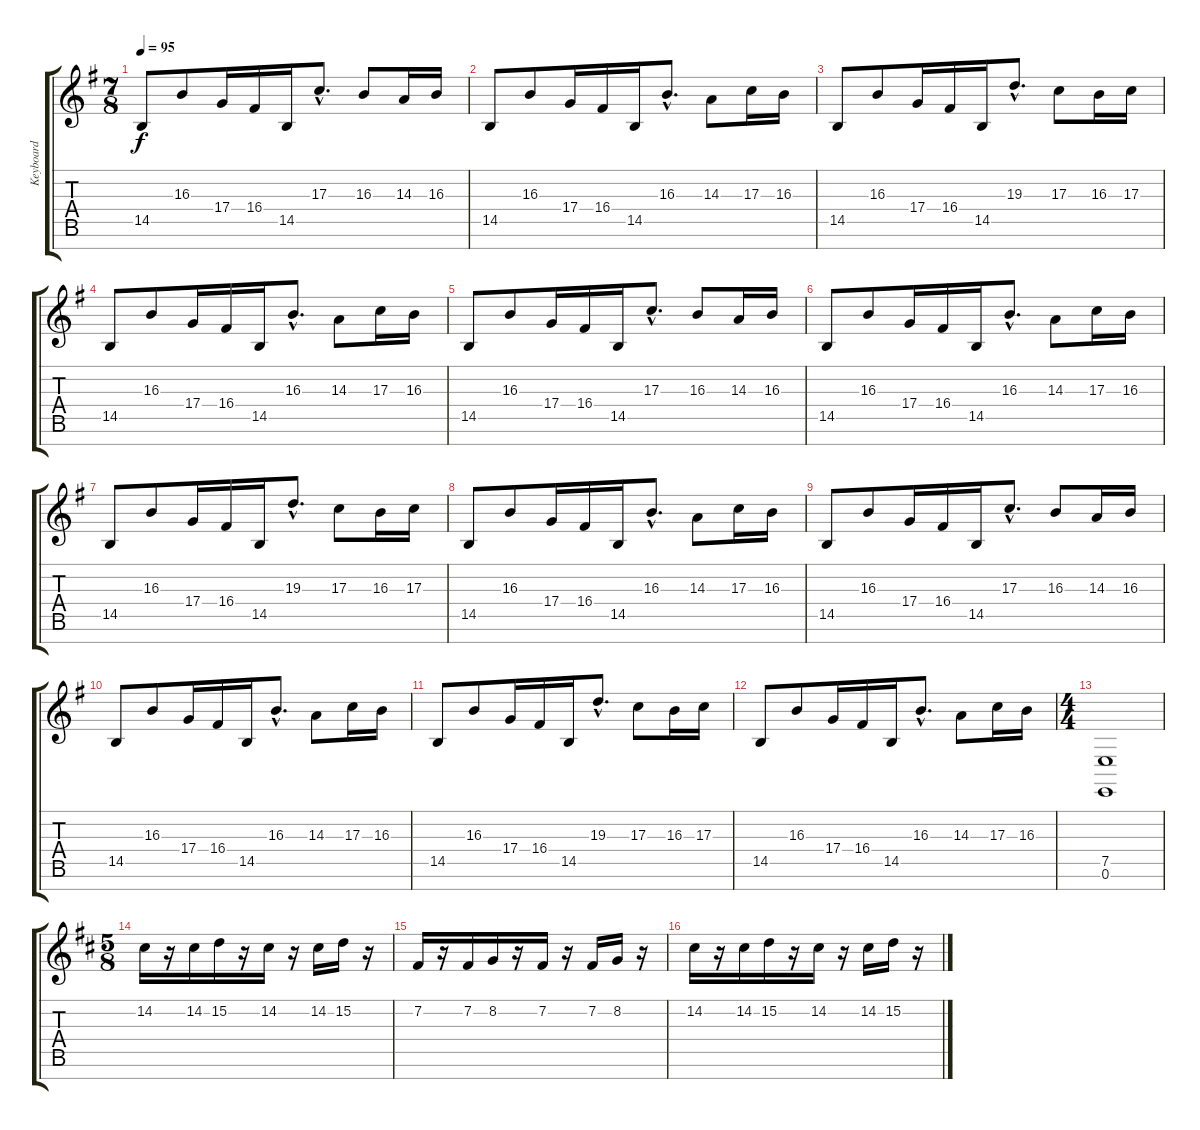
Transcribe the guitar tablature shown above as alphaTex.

\track ("Keyboard" "Keyboard") {instrument lead2sawtooth}
\staff {score tabs}
\tuning (E4 B3 G3 D3 A2 E2 B1) {hide}
\ts (7 8)
\tempo 95
\clef g2
\ks eminor
14.5.8{dy f} 16.3.8 17.4.16 16.4.16 14.5.16 17.3{hac}.8{d} 16.3.8 14.3.16 16.3.16 |
14.5.8 16.3.8 17.4.16 16.4.16 14.5.16 16.3{hac}.8{d} 14.3.8 17.3.16 16.3.16 |
14.5.8 16.3.8 17.4.16 16.4.16 14.5.16 19.3{hac}.8{d} 17.3.8 16.3.16 17.3.16 |
14.5.8 16.3.8 17.4.16 16.4.16 14.5.16 16.3{hac}.8{d} 14.3.8 17.3.16 16.3.16 |
14.5.8 16.3.8 17.4.16 16.4.16 14.5.16 17.3{hac}.8{d} 16.3.8 14.3.16 16.3.16 |
14.5.8 16.3.8 17.4.16 16.4.16 14.5.16 16.3{hac}.8{d} 14.3.8 17.3.16 16.3.16 |
14.5.8 16.3.8 17.4.16 16.4.16 14.5.16 19.3{hac}.8{d} 17.3.8 16.3.16 17.3.16 |
14.5.8 16.3.8 17.4.16 16.4.16 14.5.16 16.3{hac}.8{d} 14.3.8 17.3.16 16.3.16 |
14.5.8 16.3.8 17.4.16 16.4.16 14.5.16 17.3{hac}.8{d} 16.3.8 14.3.16 16.3.16 |
14.5.8 16.3.8 17.4.16 16.4.16 14.5.16 16.3{hac}.8{d} 14.3.8 17.3.16 16.3.16 |
14.5.8 16.3.8 17.4.16 16.4.16 14.5.16 19.3{hac}.8{d} 17.3.8 16.3.16 17.3.16 |
14.5.8 16.3.8 17.4.16 16.4.16 14.5.16 16.3{hac}.8{d} 14.3.8 17.3.16 16.3.16 |
\ts (4 4)
(7.5 0.6).1 |
\ts (5 8)
\ks bminor
14.2.16 r.16 14.2.16 15.2.16 r.16 14.2.16 r.16 14.2.16 15.2.16 r.16 |
7.2.16 r.16 7.2.16 8.2.16 r.16 7.2.16 r.16 7.2.16 8.2.16 r.16 |
14.2.16 r.16 14.2.16 15.2.16 r.16 14.2.16 r.16 14.2.16 15.2.16 r.16
